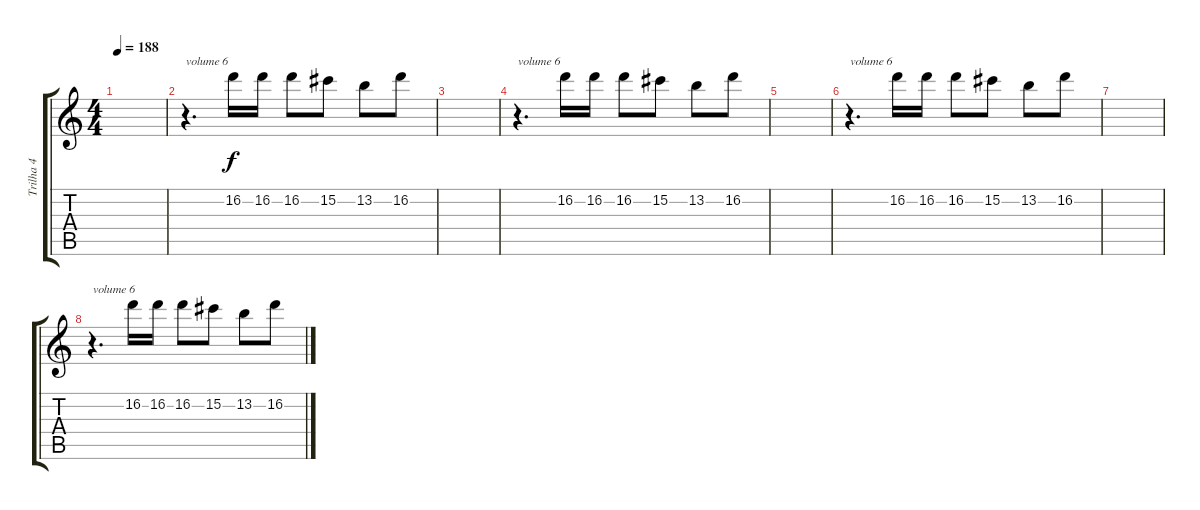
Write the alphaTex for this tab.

\track ("Trilha 4" "Trilha 4") {instrument overdrivenguitar}
\staff {score tabs}
\tuning (Eb4 Bb3 Gb3 Db3 Ab2 Eb2) {hide}
\ts (4 4)
\tempo 188
\clef g2
\ks c
|
r.4{d txt "volume 6" volume 6} 16.2.16 16.2.16 16.2.8 15.2.8 13.2.8 16.2.8 |
|
r.4{d txt "volume 6" volume 6} 16.2.16 16.2.16 16.2.8 15.2.8 13.2.8 16.2.8 |
|
r.4{d txt "volume 6" volume 6} 16.2.16 16.2.16 16.2.8 15.2.8 13.2.8 16.2.8 |
|
r.4{d txt "volume 6" volume 6} 16.2.16 16.2.16 16.2.8 15.2.8 13.2.8 16.2.8
